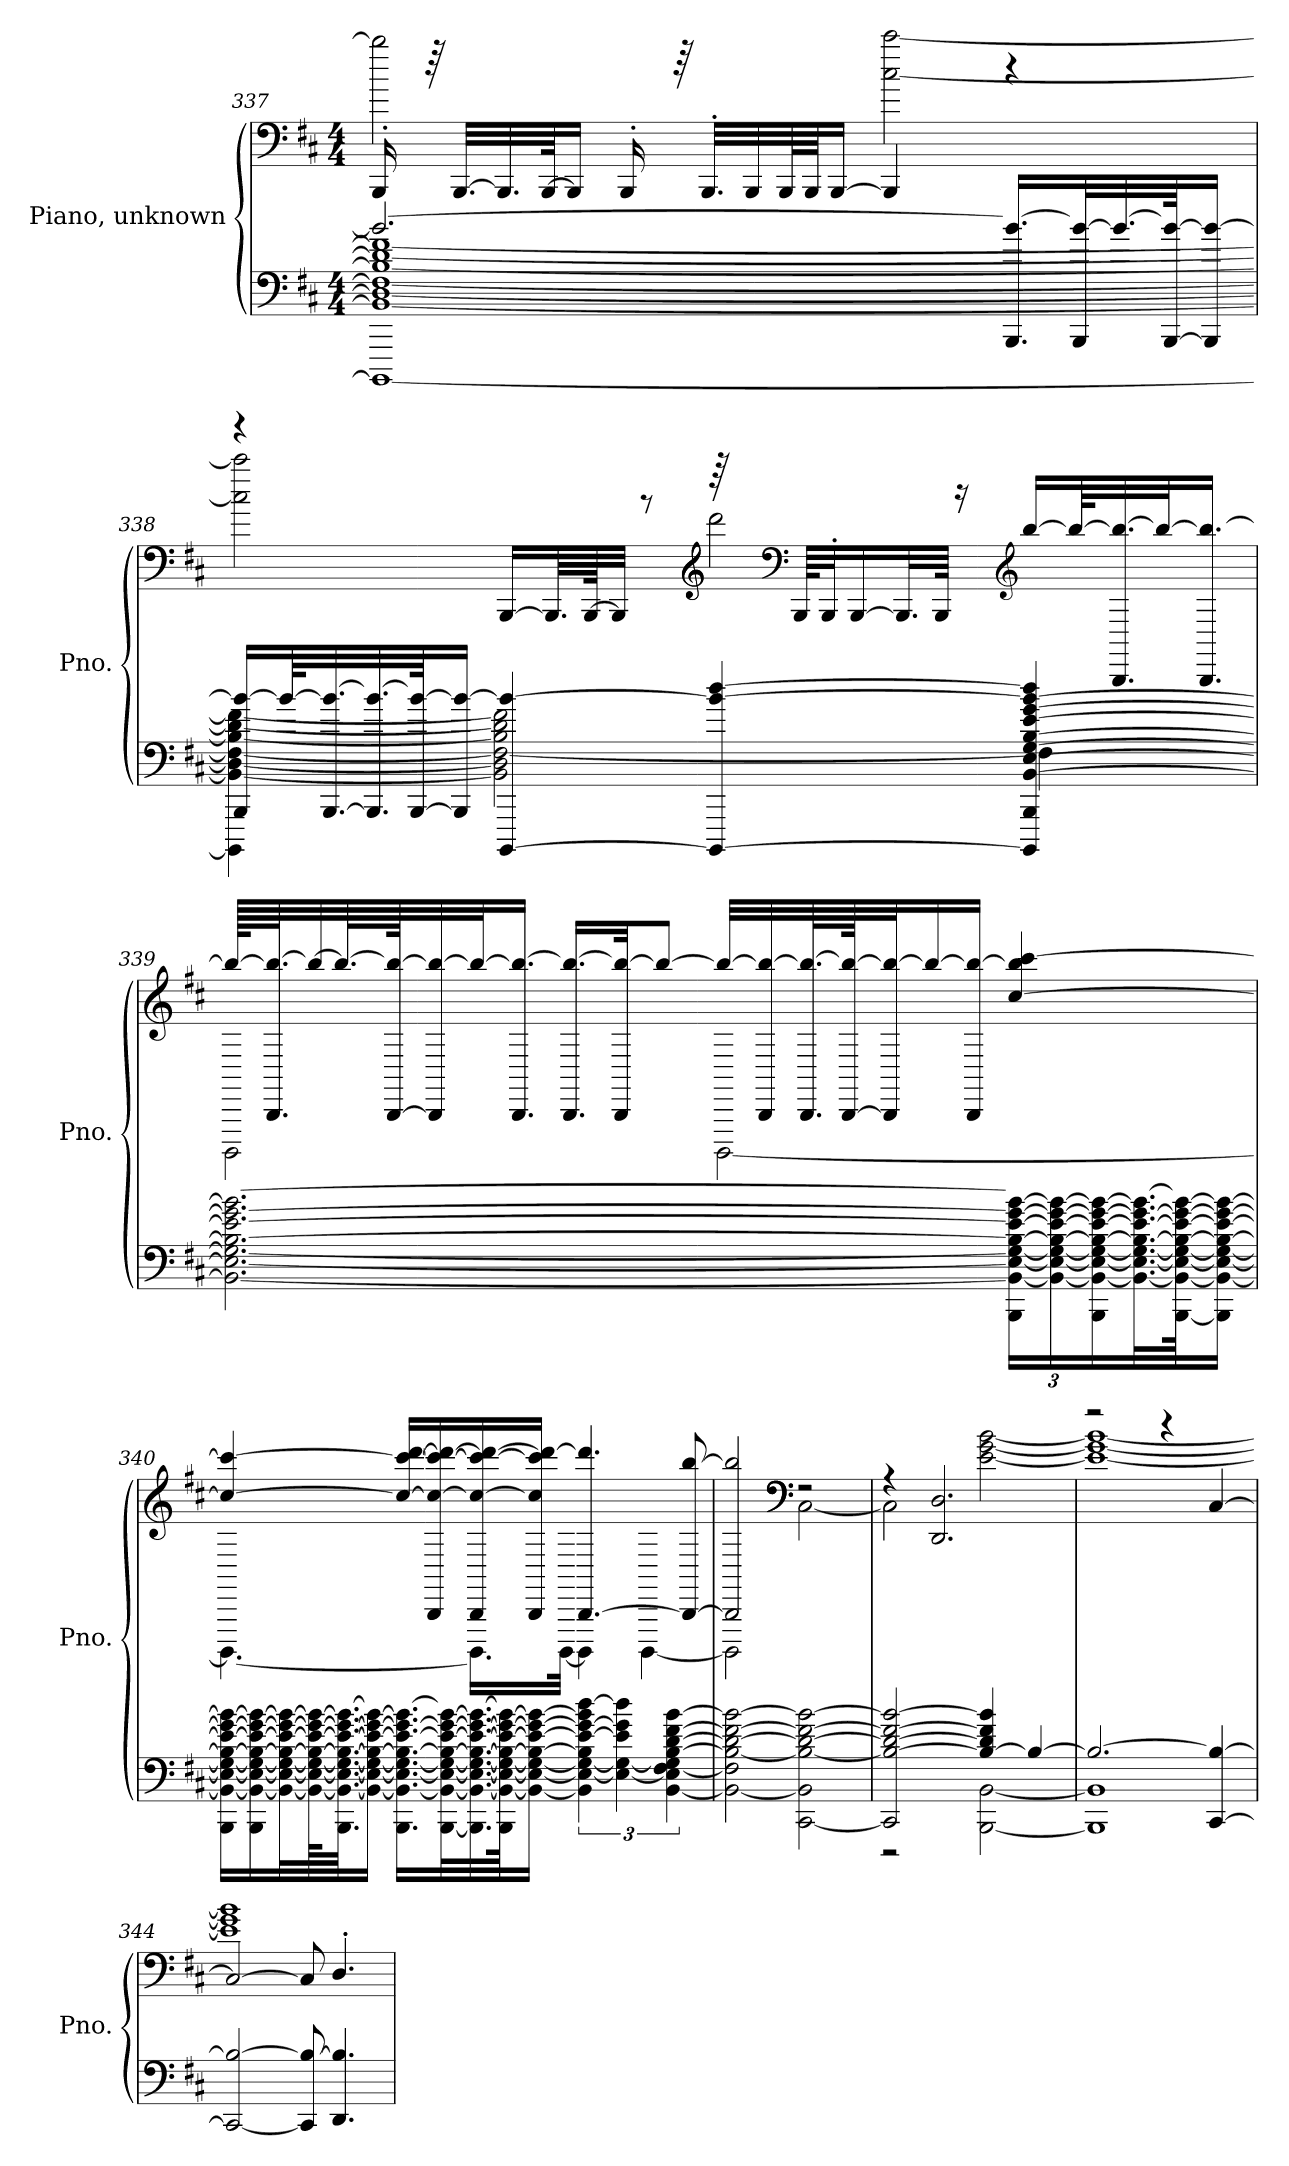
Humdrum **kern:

**kern	**kern
*part1	*part1
*staff2	*staff1
*I"Piano, unknown	*
*I'Pno.	*
!!LO:LB:g=z
*clefF4	*clefF4
*k[f#c#]	*k[f#c#]
*M4/4	*M4/4
=337	=337
*^	*^
2.b/_	1BBBB_ 1BB_ 1D_ 1F#_ 1B_ 1d_ 1f#_	16BBB'/	2bb\]
.	.	64r	.
.	.	[32.BBB/LLL	.
.	.	32.BBB/]	.
.	.	[64BBB/JK	.
.	.	16BBB/JJ]	.
.	.	16BBB'/	.
.	.	64r	.
.	.	32.BBB'/LLL	.
.	.	32BBB/	.
.	.	64BBB/L	.
.	.	64BBB/JJ	.
.	.	[16BBB/JJ	.
.	.	4BBB/]	[2cc#\ [2ccc#\
16.BBB/ 16.b/_LL	.	4r	.
32BBB/ 32b/_L	.	.	.
32.b/_	.	.	.
[64BBB/ 64b/_JK	.	.	.
16BBB/] 16b/_JJ	.	.	.
!!LO:LB:g=z	!!
=338	=338	=338	=338
16BBB/ 16b/_LL	4BBBB\] 4BB\_ 4D\_ 4F#\_ 4B\_ 4d\_ 4f#\_	4r	2cc#\] 2ccc#\]
64b/KL_	.	.	.
[32.BBB/ 32.b/_	.	.	.
32.BBB/] 32.b/_	.	.	.
[64BBB/ 64b/_JK	.	.	.
16BBB/] 16b/_JJ	.	.	.
[4BBBB/ 4b/_	2BB\] 2D\] 2F#\_ 2B\] 2d\] 2f#\]	[16BBB/LL	.
.	.	64.BBB/LL]	.
.	.	[128BBB/JK	.
.	.	32BBB/JJJ]	.
.	.	8r	.
*	*	*clefG2	*
4BBBB/_ 4b/_ [4dd/	.	64r	2ddd\
*	*	*clefF4	*
.	.	64BBB/KLLL	.
.	.	32BBB'/J	.
.	.	[16BBB/	.
.	.	32.BBB/L]	.
.	.	64BBB/JJJk	.
.	.	16r	.
*	*	*clefG2	*
4BBBB/] 4BBB/ [4BB/ [4E/ [4G/ [4B/ [4e/ [4g/ 4b/_ 4dd/]	4F#\]	[16bb/LL	.
.	.	64bb/KL_	.
.	.	32.BBB/ 32.bb/_	.
.	.	32bb/J_	.
.	.	16.BBB/ 16.bb/_JJ	.
*v	*v	*	*
!!LO:PB:g=z	!!
=339	=339	=339
2.BB\_ 2.E\_ 2.G\_ 2.B\_ 2.e\_ 2.g\_ 2.b\_	128bb/KLLLL_	2BBBB\
.	64.BBB/ 64.bb/_J	.
.	32bb/_	.
.	64.bb/L_	.
.	[128BBB/ 128bb/_JK	.
.	32BBB/] 32bb/_	.
.	32bb/J_	.
.	16.BBB/ 16.bb/_JJ	.
.	16.BBB/ 16.bb/_LL	.
.	32BBB/ 32bb/_JK	.
.	8bb/J_	.
.	32bb/LLL_	[2BBBB\
.	32BBB/ 32bb/_	.
.	64.BBB/ 64.bb/_L	.
.	[128BBB/ 128bb/_JK	.
.	32BBB/] 32bb/_J	.
.	16bb/_	.
.	16BBB/ 16bb/_JJ	.
*Xbrackettup	*	*
24BBB\ 24BB\_ 24E\_ 24G\_ 24B\_ 24e\_ 24g\_ 24b\_LL	[4cc#/ 4bb/] [4ccc#/	.
24BB\_ 24E\_ 24G\_ 24B\_ 24e\_ 24g\_ 24b\_	.	.
24BBB\ 24BB\_ 24E\_ 24G\_ 24B\_ 24e\_ 24g\_ 24b\_	.	.
32.BB\_ 32.E\_ 32.G\_ 32.B\_ 32.e\_ 32.g\_ 32.b\_L	.	.
[64BBB\ 64BB\_ 64E\_ 64G\_ 64B\_ 64e\_ 64g\_ 64b\_JK	.	.
16BBB\] 16BB\_ 16E\_ 16G\_ 16B\_ 16e\_ 16g\_ 16b\_JJ	.	.
!!LO:LB:g=z	!!
=340	=340	=340
16BBB\ 16BB\_ 16E\_ 16G\_ 16B\_ 16e\_ 16g\_ 16b\_LL	4cc#/_ 4ccc#/_	4.BBBB\_
16BBB\ 16BB\_ 16E\_ 16G\_ 16B\_ 16e\_ 16g\_ 16b\_	.	.
32BB\_ 32E\_ 32G\_ 32B\_ 32e\_ 32g\_ 32b\_L	.	.
128BB\_ 128E\_ 128G\_ 128B\_ 128e\_ 128g\_ 128b\_KL	.	.
64.BBB\ 64.BB\_ 64.E\_ 64.G\_ 64.B\_ 64.e\_ 64.g\_ 64.b\_JJ	.	.
16BB\_ 16E\_ 16G\_ 16B\_ 16e\_ 16g\_ 16b\_JJ	.	.
16.BBB\ 16.BB\_ 16.E\_ 16.G\_ 16.B\_ 16.e\_ 16.g\_ 16.b\_LL	16cc#/_ 16ccc#/_ [16ddd/LL	.
.	16BBB/ 16cc#/_ 16ccc#/_ 16ddd/_	.
[32BBB\ 32BB\_ 32E\_ 32G\_ 32B\_ 32e\_ 32g\_ 32b\_L	.	.
32.BBB\] 32.BB\_ 32.E\_ 32.G\_ 32.B\_ 32.e\_ 32.g\_ 32.b\_	16BBB/ 16cc#/_ 16ccc#/_ 16ddd/_	16.BBBB\LL]
64BBB\ 64BB\_ 64E\_ 64G\_ 64B\_ 64e\_ 64g\_ 64b\_JK	.	.
16BB\_ 16E\_ 16G\_ 16B\_ 16e\_ 16g\_ 16b\_JJ	16BBB/ 16cc#/] 16ccc#/] 16ddd/_JJ	.
.	.	[32BBBB\JJk
*brackettup	*	*
6BB\] 6E\_ 6G\_ 6B\] 6e\_ 6g\_ 6b\] [6dd\	[4.BBB/ 4.ddd/]	4BBBB\]
6E\_ 6G\_ 6e\] 6g\] 6dd\]	.	.
.	.	[4BBBB\
[6BB\ 6E\] [6F#\ 6G\] [6B\ [6d\ [6f#\ [6b\	.	.
.	8BBB/_ [8bb/	.
=341	=341	=341
2BB\_ 2F#\] 2B\_ 2d\_ 2f#\_ 2b\_	2BBB/] 2bb/]	2BBBB\]
*	*clefF4	*
[2CC#\ 2BB\] 2B\_ 2d\_ 2f#\_ 2b\_	2r	[2C#\
=342	=342	=342
*^	*	*
2CC#/] 2B/_ 2d/_ 2f#/_ 2b/_	2r	4r	2C#\]
.	.	2.DD/ 2.D/	.
4B/_ 4d/] 4f#/] 4b/]	[2BBB\ [2BB\	.	[2e\ [2g\ [2b\
4B/_	.	.	.
=343	=343	=343	=343
2.B/_	1BBB] 1BB]	2r	1e_ 1g_ 1b_
.	.	4r	.
[4CC#/ 4B/_	.	[4C#/	.
*v	*v	*	*
!!LO:LB:g=z	!!
=344	=344	=344
2CC#/_ 2B/_	2C#/_	1e] 1g] 1b]
8CC#/] 8B/_	8C#/]	.
4.DD/ 4.B/]	4.D'/	.
*	*v	*v
=	=
*-	*-
